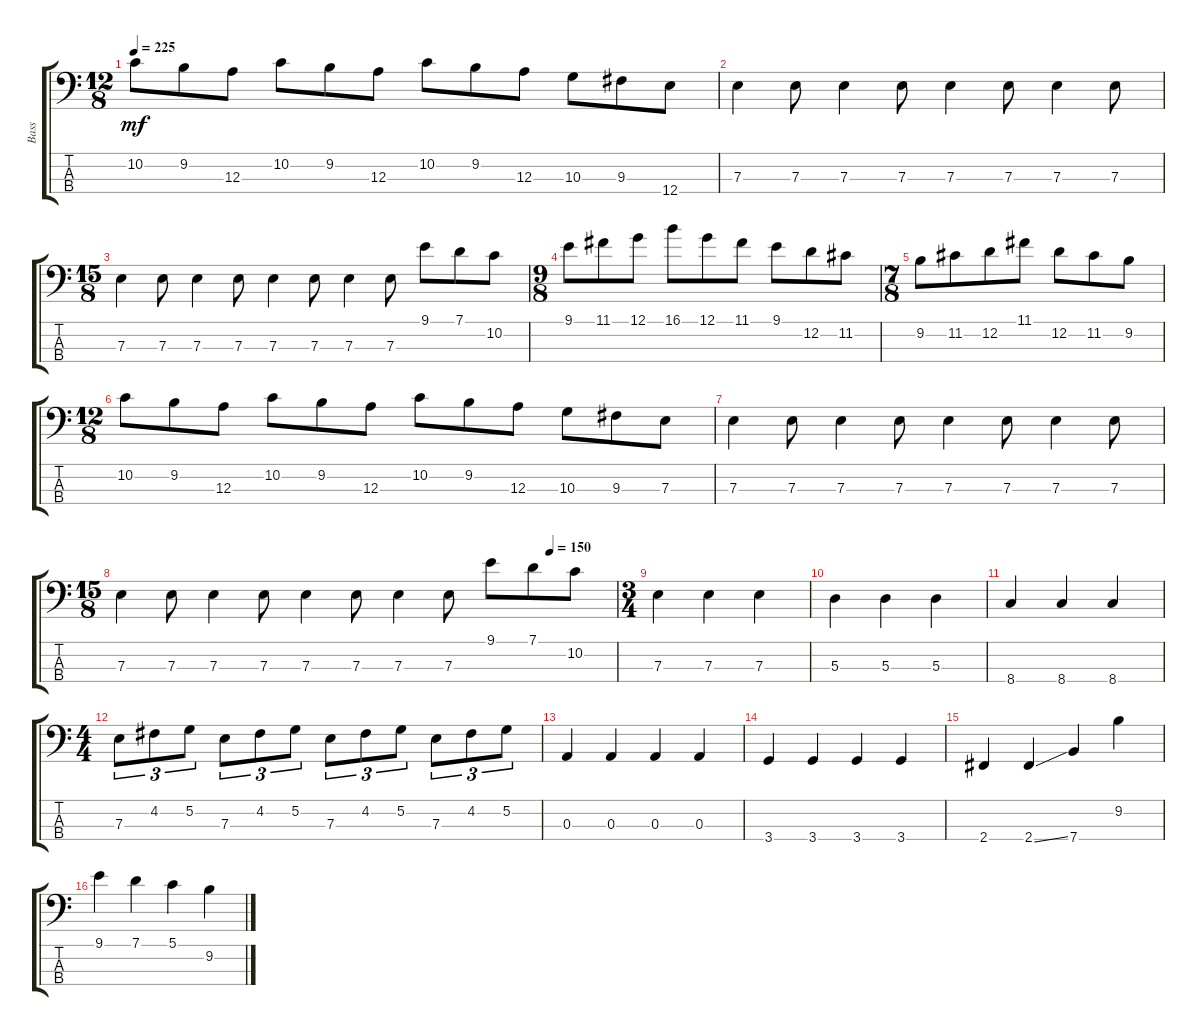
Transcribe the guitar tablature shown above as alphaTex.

\track ("Bass" "Bass") {instrument electricbassfinger}
\staff {score tabs}
\tuning (G2 D2 A1 E1) {hide}
\ts (12 8)
\tempo 225
\clef f4
\ks c
10.2.8{dy mf} 9.2.8 12.3.8 10.2.8 9.2.8 12.3.8 10.2.8 9.2.8 12.3.8 10.3.8 9.3.8 12.4.8 |
7.3.4 7.3.8 7.3.4 7.3.8 7.3.4 7.3.8 7.3.4 7.3.8 |
\ts (15 8)
7.3.4 7.3.8 7.3.4 7.3.8 7.3.4 7.3.8 7.3.4 7.3.8 9.1.8 7.1.8 10.2.8 |
\ts (9 8)
9.1.8 11.1.8 12.1.8 16.1.8 12.1.8 11.1.8 9.1.8 12.2.8 11.2.8 |
\ts (7 8)
9.2.8 11.2.8 12.2.8 11.1.8 12.2.8 11.2.8 9.2.8 |
\ts (12 8)
10.2.8 9.2.8 12.3.8 10.2.8 9.2.8 12.3.8 10.2.8 9.2.8 12.3.8 10.3.8 9.3.8 7.3.8 |
7.3.4 7.3.8 7.3.4 7.3.8 7.3.4 7.3.8 7.3.4 7.3.8 |
\ts (15 8)
\tempo (150 0.8666666666666667)
7.3.4 7.3.8 7.3.4 7.3.8 7.3.4 7.3.8 7.3.4 7.3.8 9.1.8 7.1.8 10.2.8 |
\ts (3 4)
7.3.4 7.3.4 7.3.4 |
5.3.4 5.3.4 5.3.4 |
8.4.4 8.4.4 8.4.4 |
\ts (4 4)
7.3.8{tu (3 2)} 4.2.8{tu (3 2)} 5.2.8{tu (3 2)} 7.3.8{tu (3 2)} 4.2.8{tu (3 2)} 5.2.8{tu (3 2)} 7.3.8{tu (3 2)} 4.2.8{tu (3 2)} 5.2.8{tu (3 2)} 7.3.8{tu (3 2)} 4.2.8{tu (3 2)} 5.2.8{tu (3 2)} |
0.3.4 0.3.4 0.3.4 0.3.4 |
3.4.4 3.4.4 3.4.4 3.4.4 |
2.4.4 2.4{ss}.4 7.4.4 9.2.4 |
9.1.4 7.1.4 5.1.4 9.2.4
